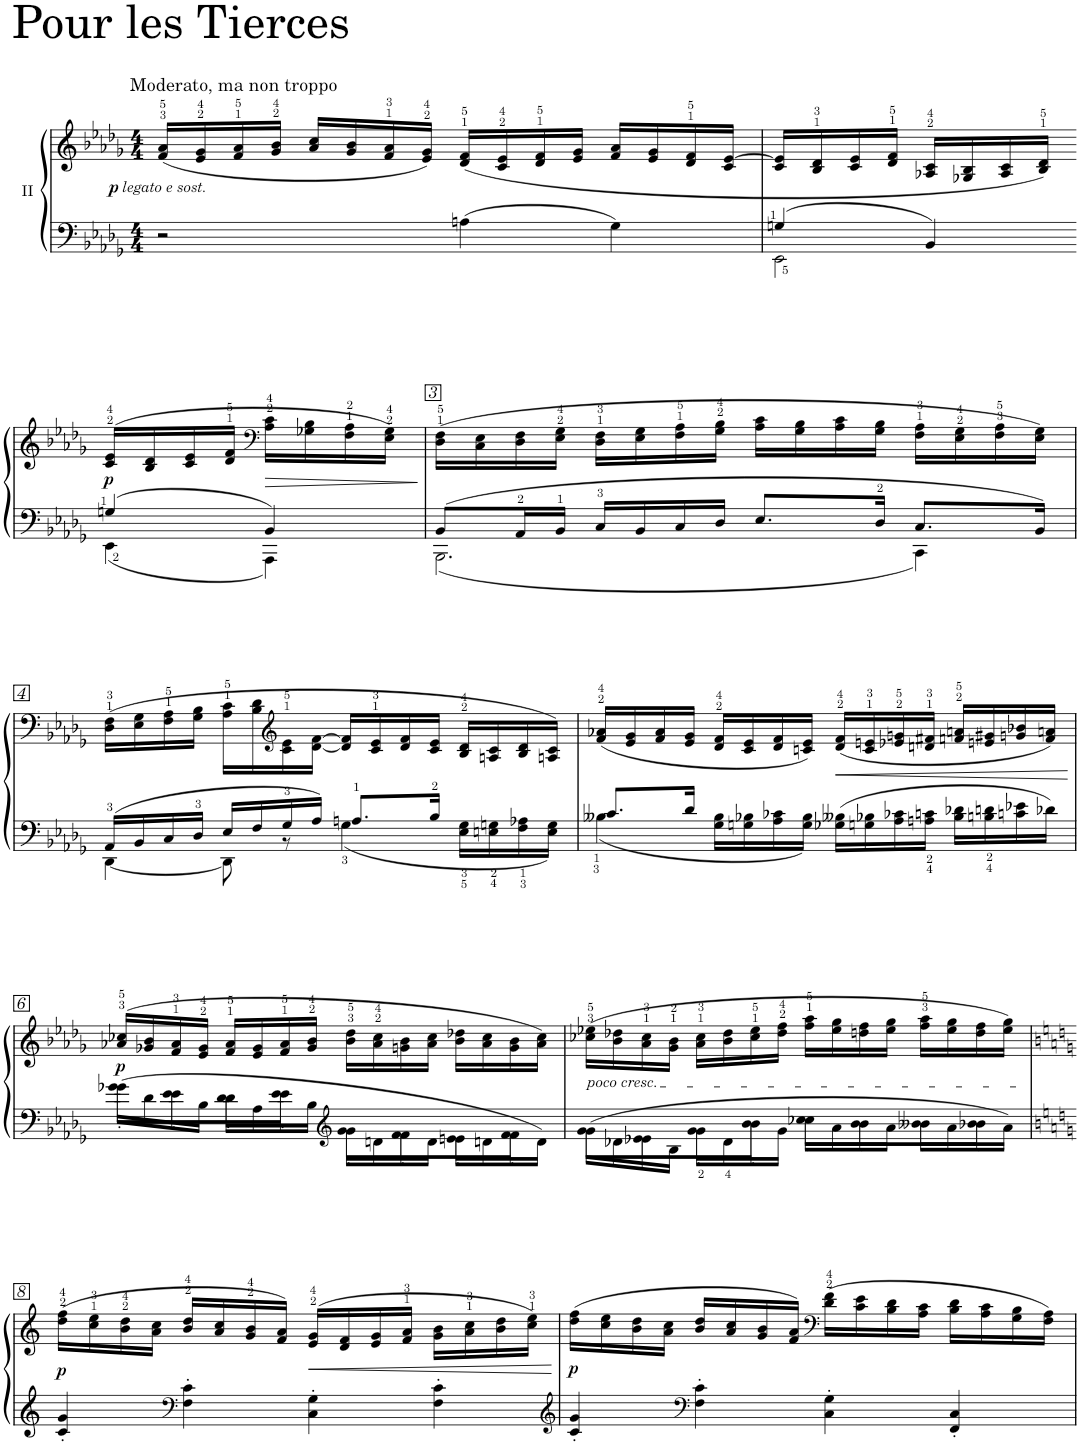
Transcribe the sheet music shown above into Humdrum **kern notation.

**kern	**kern	**dynam
*part1	*part1	*part1
*staff2	*staff1	*staff1/2
*I"II	*	*
*clefF4	*clefG2	*
*k[b-e-a-d-g-]	*k[b-e-a-d-g-]	*
*M4/4	*M4/4	*
=1	=1	=1
!	!LO:TX:a:t=Moderato, ma non troppo	!
!	!	!LO:DY:b
!	!	!LO:DY:n=1:b
2r	(16f/ 16a-/LL	p other-dynamics
.	16e-/ 16g-/	.
.	16f/ 16a-/	.
.	16g-/ 16b-/JJ	.
.	16a-/ 16cc/LL	.
.	16g-/ 16b-/	.
.	16f/ 16a-/	.
.	16e-/ 16g-/JJ)	.
4An\	(16d-/ 16f/LL	.
.	16c/ 16e-/	.
.	16d-/ 16f/	.
.	16e-/ 16g-/JJ	.
4G-\	16f/ 16a-/LL	.
.	16e-/ 16g-/	.
.	16d-/ 16f/	.
.	16c/ [16e-/JJ	.
=2	=2	=2
*^	*	*
4Gn/	2EE-\	16c/ 16e-/]LL	.
.	.	16B-/ 16d-/	.
.	.	16c/ 16e-/	.
.	.	16d-/ 16f/JJ	.
4BB-/	.	16A-X/ 16c/LL	.
.	.	16G-X/ 16B-/	.
.	.	16A-/ 16c/	.
.	.	16B-/ 16d-/JJ)	.
!!LO:LB:g=z
=2X1-	=2X1-	=2X1-	=2X1-
!	!	!	!LO:DY:b
4Gn/	4EE-\	(16c/ 16e-/LL	p
.	.	16B-/ 16d-/	.
.	.	16c/ 16e-/	.
.	.	16d-/ 16f/JJ	.
*	*	*clefF4	*
!	!	!	!LO:HP:b
4BB-/	4AAA-\	16A-\ 16c\LL	>
.	.	16G-X\ 16B-\	.
.	.	16F\ 16A-\	.
.	.	16E-\ 16G-\JJ)	.
*v	*v	*	*
.	.	]
=3	=3	=3
*^	*	*
8BB-/L	2.BBB-\	(16D-\ 16F\LL	.
.	.	16C\ 16E-\	.
16AA-/L	.	16D-\ 16F\	.
16BB-/JJ	.	16E-\ 16G-\JJ	.
16C/LL	.	16D-\ 16F\LL	.
16BB-/	.	16E-\ 16G-\	.
16C/	.	16F\ 16A-\	.
16D-/JJ	.	16G-\ 16B-\JJ	.
8.E-/L	.	16A-\ 16c\LL	.
.	.	16G-\ 16B-\	.
.	.	16A-\ 16c\	.
16D-/Jk	.	16G-\ 16B-\JJ	.
8.C/L	4CC\	16F\ 16A-\LL	.
.	.	16E-\ 16G-\	.
.	.	16F\ 16A-\	.
16BB-/Jk	.	16E-\ 16G-\JJ)	.
!!LO:LB:g=z
=4	=4	=4	=4
16AA-/LL	[4DD-\	(16D-\ 16F\LL	.
16BB-/	.	16E-\ 16G-\	.
16C/	.	16F\ 16A-\	.
16D-/JJ	.	16G-\ 16B-\JJ	.
16E-/LL	8DD-\]	16A-\ 16c\LL	.
16F/	.	16B-\ 16d-\	.
*	*	*clefG2	*
16G-/	8r	16c\ 16e-\	.
16A-/JJ	.	[16d-\ [16f\JJ	.
8.An/L	(4G-\	16d-/] 16f/]LL	.
.	.	16c/ 16e-/	.
.	.	16d-/ 16f/	.
16B-/Jk	.	16c/ 16e-/JJ	.
16E-\ 16G-\LL	4ryy	16B-/ 16d-/LL	.
16En\ 16Gn\	.	16An/ 16c/	.
16F\ 16A-X\	.	16B-/ 16d-/	.
16E\ 16G\JJ	.	16An/ 16c/JJ)	.
=5	=5	=5	=5
8.c/L	(4B--X\	16f/ 16a-X/LL	.
.	.	16e-/ 16g-/	.
.	.	16f/ 16a-/	.
16d-/Jk	.	16e-/ 16g-/JJ	.
16G-\ 16B--\LL	2.ryy	16d-/ 16f/LL	.
16Gn\ 16B-X\	.	16c/ 16e-/	.
16A-\ 16c-X\	.	16d-/ 16f/	.
16G\ 16B-\JJ	.	16cn/ 16e-/JJ)	.
!	!	!	!LO:HP:b
16G-X\ 16B--X\LL	.	(16d-/ 16f/LL	<
16Gn\ 16B-X\	.	16c/ 16en/	.
16A-\ 16c-X\	.	16e-X/ 16gn/	.
16An\ 16cn\JJ	.	16dn/ 16f#X/JJ	.
16B-\ 16d-X\LL	.	16fn/ 16an/LL	.
16Bn\ 16dn\	.	16en/ 16g#X/	.
16cn\ 16e-X\	.	16gn/ 16b-X/	.
16d-X\JJ	.	16f/ 16an/JJ)	.
*v	*v	*	*
.	.	[
!!LO:LB:g=z
=6	=6	=6
*^	*	*
!	!	!	!LO:DY:b
16g-X\LL	8g-'\L	16a-X/ 16cc-X/LL	p
16d-\	.	16g-X/ 16b-/	.
16e-\	8e-'\	16f/ 16a-/	.
16B-\JJ	.	16e-/ 16g-/JJ	.
16d-\LL	8d-'\	16f/ 16a-/LL	.
16A-\	.	16e-/ 16g-/	.
16e-\	8e-'\J	16f/ 16a-/	.
16B-\JJ	.	16g-/ 16b-/JJ	.
*clefG2	*	*	*
16g-\LL	8g-'\L	16b-\ 16dd-\LL	.
16dn\	.	16a-\ 16cc-\	.
16f\	8f'\	16gn\ 16b-\	.
16d\JJ	.	16a-\ 16cc-\JJ	.
16en\LL	8e'\	16b-\ 16dd-X\LL	.
16dn\	.	16a-\ 16cc-\	.
16f\	8f'\J	16g\ 16b-\	.
16d\JJ	.	16a-\ 16cc-\JJ)	.
=7	=7	=7	=7
!	!	!LO:TX:b:i:t=poco cresc.	!
16g-\LL	8g-'\L	(16cc-X\ 16ee-X\LL	.
16d-X\	.	16b-\ 16dd-X\	.
16e-X\	8e-'\	16a-\ 16cc-\	.
16B-\JJ	.	16g-\ 16b-\JJ	.
16g-\LL	8g-'\	16a-\ 16cc-\LL	.
16d-\	.	16b-\ 16dd-\	.
16b-\	8b-'\J	16cc-\ 16ee-\	.
16g-\JJ	.	16dd-\ 16ff\JJ	.
16cc-X\LL	8cc-'\L	16ff\ 16aa-\LL	.
16a-\	.	16ee-\ 16gg-\	.
16b-\	8b-'\	16ddn\ 16ff\	.
16a-\JJ	.	16ee-\ 16gg-\JJ	.
16b--X\LL	8b--'\	16ff\ 16aa-\LL	.
16a-\	.	16ee-\ 16gg-\	.
16b-X\	8b-'\J	16dd\ 16ff\	.
16a-\JJ	.	16ee-\ 16gg-\JJ)	.
*v	*v	*	*
!!LO:LB:g=z
=8	=8	=8
*k[]	*k[]	*
!	!	!LO:DY:b
4c/' 4g/'	(16dd\ 16ff\LL	p
.	16cc\ 16ee\	.
.	16b\ 16dd\	.
.	16a\ 16cc\JJ	.
*clefF4	*	*
4F\' 4c\'	16b/ 16dd/LL	.
.	16a/ 16cc/	.
.	16g/ 16b/	.
.	16f/ 16a/JJ)	.
!	!	!LO:HP:b
4C\' 4G\'	(16e/ 16g/LL	<
.	16d/ 16f/	.
.	16e/ 16g/	.
.	16f/ 16a/JJ	.
4F\' 4c\'	16g\ 16b\LL	.
.	16a\ 16cc\	.
.	16b\ 16dd\	.
.	16cc\ 16ee\JJ)	.
.	.	[
=9	=9	=9
*clefG2	*	*
!	!	!LO:DY:b
4c/' 4g/'	(16dd\ 16ff\LL	p
.	16cc\ 16ee\	.
.	16b\ 16dd\	.
.	16a\ 16cc\JJ	.
*clefF4	*	*
4F\' 4c\'	16b/ 16dd/LL	.
.	16a/ 16cc/	.
.	16g/ 16b/	.
.	16f/ 16a/JJ)	.
*	*clefF4	*
4C\' 4G\'	(16d\ 16f\LL	.
.	16c\ 16e\	.
.	16B\ 16d\	.
.	16A\ 16c\JJ	.
4FF/' 4C/'	16B\ 16d\LL	.
.	16A\ 16c\	.
.	16G\ 16B\	.
.	16F\ 16A\JJ)	.
=	=	=
*-	*-	*-
